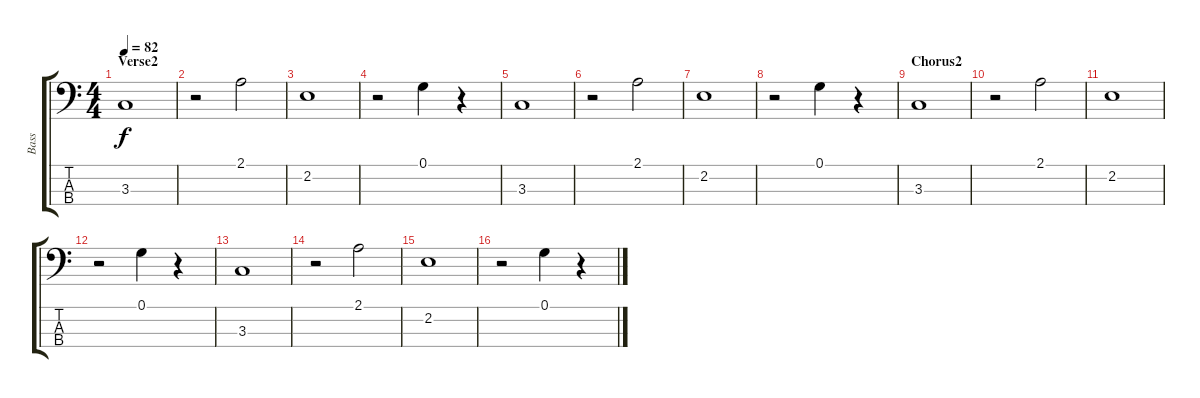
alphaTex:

\track ("Bass" "Bass") {instrument electricbassfinger}
\staff {score tabs}
\tuning (G2 D2 A1 E1) {hide}
\ts (4 4)
\section ("" "Verse2")
\tempo 82
\clef f4
\ks c
3.3.1{dy f} |
r.2 2.1.2 |
2.2.1 |
r.2 0.1.4 r.4 |
3.3.1 |
r.2 2.1.2 |
2.2.1 |
r.2 0.1.4 r.4 |
\section ("" "Chorus2")
3.3.1 |
r.2 2.1.2 |
2.2.1 |
r.2 0.1.4 r.4 |
3.3.1 |
r.2 2.1.2 |
2.2.1 |
r.2 0.1.4 r.4
